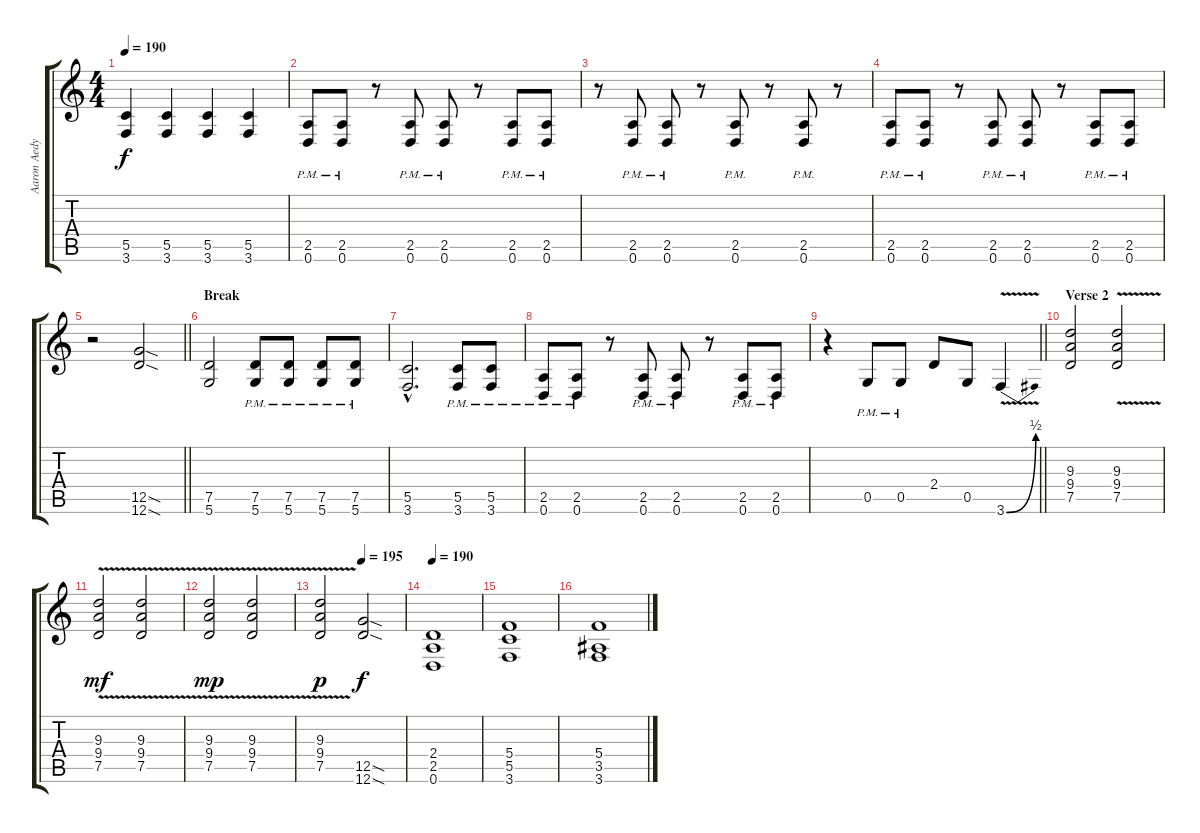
\track ("Aaron Aedy" "Aaron Aedy") {instrument distortionguitar}
\staff {score tabs}
\tuning (D4 A3 F3 C3 G2 D2) {hide}
\ts (4 4)
\tempo 190
\clef g2
\ks c
(5.5 3.6).4{dy f} (5.5 3.6).4 (5.5 3.6).4 (5.5 3.6).4 |
(2.5{pm} 0.6{pm}).8 (2.5{pm} 0.6{pm}).8 r.8 (2.5{pm} 0.6{pm}).8 (2.5{pm} 0.6{pm}).8 r.8 (2.5{pm} 0.6{pm}).8 (2.5{pm} 0.6{pm}).8 |
r.8 (2.5{pm} 0.6{pm}).8 (2.5{pm} 0.6{pm}).8 r.8 (2.5{pm} 0.6{pm}).8 r.8 (2.5{pm} 0.6{pm}).8 r.8 |
(2.5{pm} 0.6{pm}).8 (2.5{pm} 0.6{pm}).8 r.8 (2.5{pm} 0.6{pm}).8 (2.5{pm} 0.6{pm}).8 r.8 (2.5{pm} 0.6{pm}).8 (2.5{pm} 0.6{pm}).8 |
\barLineRight lightlight
r.2 (12.5{sod} 12.6{sod}).2 |
\section ("" "Break")
(7.5 5.6).2 (7.5{pm} 5.6{pm}).8 (7.5{pm} 5.6{pm}).8 (7.5{pm} 5.6{pm}).8 (7.5{pm} 5.6{pm}).8 |
(5.5{hac} 3.6{hac}).2{d} (5.5{pm} 3.6{pm}).8 (5.5{pm} 3.6{pm}).8 |
(2.5{pm} 0.6{pm}).8 (2.5{pm} 0.6{pm}).8 r.8 (2.5{pm} 0.6{pm}).8 (2.5{pm} 0.6{pm}).8 r.8 (2.5{pm} 0.6{pm}).8 (2.5{pm} 0.6{pm}).8 |
\barLineRight lightlight
r.4 0.5{pm}.8 0.5{pm}.8 2.4.8 0.5.8 3.6{be (bend 0 0 60 2) v}.4 |
\section ("" "Verse 2")
(9.3 9.4 7.5).2 (9.3{v} 9.4{v} 7.5{v}).2 |
(9.3{v} 9.4{v} 7.5{v}).2{dy mf} (9.3{v} 9.4{v} 7.5{v}).2 |
(9.3{v} 9.4{v} 7.5{v}).2{dy mp} (9.3{v} 9.4{v} 7.5{v}).2 |
\tempo (195 0.5)
(9.3{v} 9.4{v} 7.5{v}).2{dy p} (12.5{sod} 12.6{sod}).2{dy f} |
\tempo 190
(2.4 2.5 0.6).1 |
(5.4 5.5 3.6).1 |
(5.4 3.5 3.6).1
